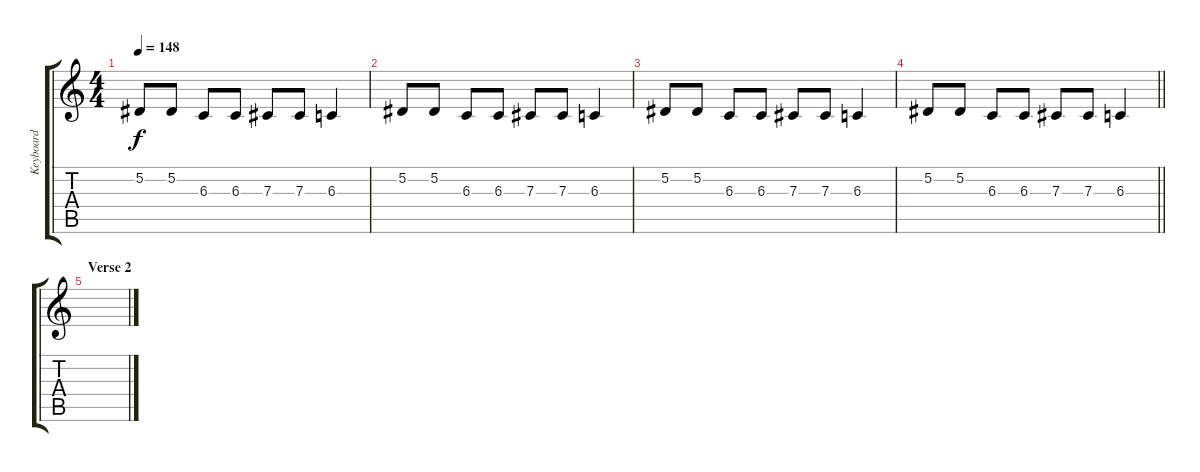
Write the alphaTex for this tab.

\track ("Keyboard" "Keyboard") {instrument acousticgrandpiano}
\staff {score tabs}
\tuning (Eb4 Bb3 Gb3 Db3 Ab2 Eb2) {hide}
\ts (4 4)
\tempo 148
\clef g2
\ks c
5.2.8{dy f} 5.2.8 6.3.8 6.3.8 7.3.8 7.3.8 6.3.4 |
5.2.8 5.2.8 6.3.8 6.3.8 7.3.8 7.3.8 6.3.4 |
5.2.8 5.2.8 6.3.8 6.3.8 7.3.8 7.3.8 6.3.4 |
\barLineRight lightlight
5.2.8 5.2.8 6.3.8 6.3.8 7.3.8 7.3.8 6.3.4 |
\section ("" "Verse 2")
